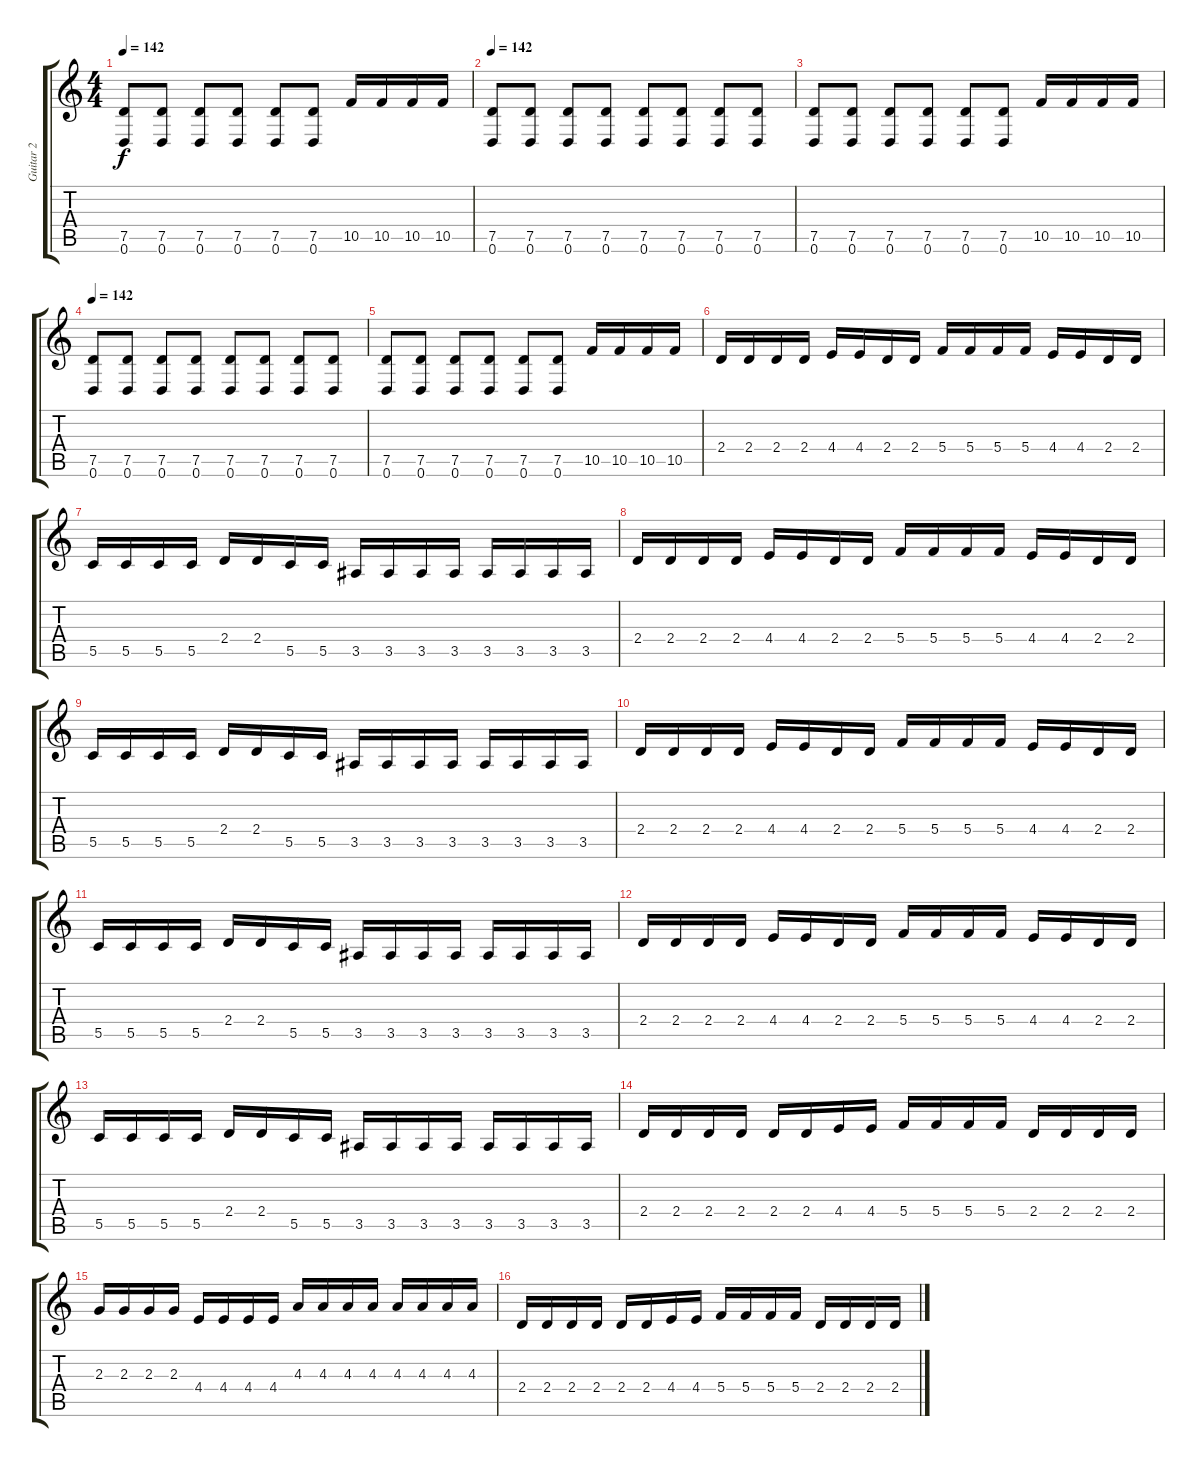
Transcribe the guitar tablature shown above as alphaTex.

\track ("Guitar 2" "Guitar 2") {instrument distortionguitar}
\staff {score tabs}
\tuning (D4 A3 F3 C3 G2 D2) {hide}
\ts (4 4)
\tempo 142
\clef g2
\ks c
(7.5 0.6).8{dy f} (7.5 0.6).8 (7.5 0.6).8 (7.5 0.6).8 (7.5 0.6).8 (7.5 0.6).8 10.5.16 10.5.16 10.5.16 10.5.16 |
\tempo 142
(7.5 0.6).8 (7.5 0.6).8 (7.5 0.6).8 (7.5 0.6).8 (7.5 0.6).8 (7.5 0.6).8 (7.5 0.6).8 (7.5 0.6).8 |
(7.5 0.6).8 (7.5 0.6).8 (7.5 0.6).8 (7.5 0.6).8 (7.5 0.6).8 (7.5 0.6).8 10.5.16 10.5.16 10.5.16 10.5.16 |
\tempo 142
(7.5 0.6).8 (7.5 0.6).8 (7.5 0.6).8 (7.5 0.6).8 (7.5 0.6).8 (7.5 0.6).8 (7.5 0.6).8 (7.5 0.6).8 |
(7.5 0.6).8 (7.5 0.6).8 (7.5 0.6).8 (7.5 0.6).8 (7.5 0.6).8 (7.5 0.6).8 10.5.16 10.5.16 10.5.16 10.5.16 |
2.4.16 2.4.16 2.4.16 2.4.16 4.4.16 4.4.16 2.4.16 2.4.16 5.4.16 5.4.16 5.4.16 5.4.16 4.4.16 4.4.16 2.4.16 2.4.16 |
5.5.16 5.5.16 5.5.16 5.5.16 2.4.16 2.4.16 5.5.16 5.5.16 3.5.16 3.5.16 3.5.16 3.5.16 3.5.16 3.5.16 3.5.16 3.5.16 |
2.4.16 2.4.16 2.4.16 2.4.16 4.4.16 4.4.16 2.4.16 2.4.16 5.4.16 5.4.16 5.4.16 5.4.16 4.4.16 4.4.16 2.4.16 2.4.16 |
5.5.16 5.5.16 5.5.16 5.5.16 2.4.16 2.4.16 5.5.16 5.5.16 3.5.16 3.5.16 3.5.16 3.5.16 3.5.16 3.5.16 3.5.16 3.5.16 |
2.4.16 2.4.16 2.4.16 2.4.16 4.4.16 4.4.16 2.4.16 2.4.16 5.4.16 5.4.16 5.4.16 5.4.16 4.4.16 4.4.16 2.4.16 2.4.16 |
5.5.16 5.5.16 5.5.16 5.5.16 2.4.16 2.4.16 5.5.16 5.5.16 3.5.16 3.5.16 3.5.16 3.5.16 3.5.16 3.5.16 3.5.16 3.5.16 |
2.4.16 2.4.16 2.4.16 2.4.16 4.4.16 4.4.16 2.4.16 2.4.16 5.4.16 5.4.16 5.4.16 5.4.16 4.4.16 4.4.16 2.4.16 2.4.16 |
5.5.16 5.5.16 5.5.16 5.5.16 2.4.16 2.4.16 5.5.16 5.5.16 3.5.16 3.5.16 3.5.16 3.5.16 3.5.16 3.5.16 3.5.16 3.5.16 |
2.4.16 2.4.16 2.4.16 2.4.16 2.4.16 2.4.16 4.4.16 4.4.16 5.4.16 5.4.16 5.4.16 5.4.16 2.4.16 2.4.16 2.4.16 2.4.16 |
2.3.16 2.3.16 2.3.16 2.3.16 4.4.16 4.4.16 4.4.16 4.4.16 4.3.16 4.3.16 4.3.16 4.3.16 4.3.16 4.3.16 4.3.16 4.3.16 |
2.4.16 2.4.16 2.4.16 2.4.16 2.4.16 2.4.16 4.4.16 4.4.16 5.4.16 5.4.16 5.4.16 5.4.16 2.4.16 2.4.16 2.4.16 2.4.16
